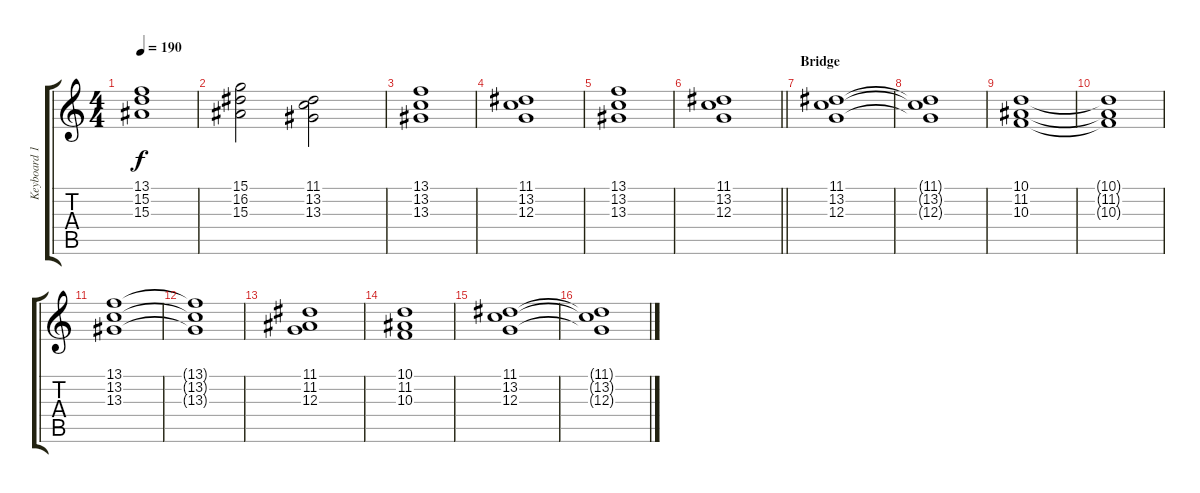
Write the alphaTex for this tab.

\track ("Keyboard 1" "Keyboard 1") {instrument synthstrings1}
\staff {score tabs}
\tuning (E4 B3 G3 D3 A2 E2) {hide}
\ts (4 4)
\tempo 190
\clef g2
\ks c
(13.1 15.2 15.3).1{dy f} |
(15.1 16.2 15.3).2 (11.1 13.2 13.3).2 |
(13.1 13.2 13.3).1 |
(11.1 13.2 12.3).1 |
(13.1 13.2 13.3).1 |
\barLineRight lightlight
(11.1 13.2 12.3).1 |
\section ("" "Bridge")
(11.1 13.2 12.3).1 |
(11.1{t} 13.2{t} 12.3{t}).1 |
(10.1 11.2 10.3).1 |
(10.1{t} 11.2{t} 10.3{t}).1 |
(13.1 13.2 13.3).1 |
(13.1{t} 13.2{t} 13.3{t}).1 |
(11.1 11.2 12.3).1 |
(10.1 11.2 10.3).1 |
(11.1 13.2 12.3).1 |
(11.1{t} 13.2{t} 12.3{t}).1
